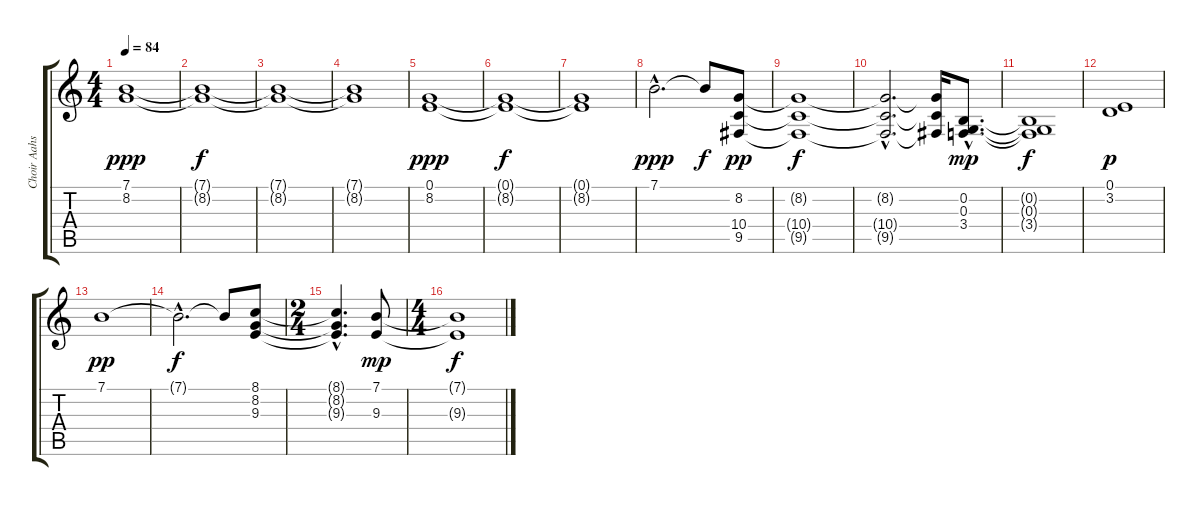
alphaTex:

\track ("Choir Aahs" "Choir Aahs") {instrument choiraahs}
\staff {score tabs}
\tuning (E4 B3 G3 D3 A2 E2) {hide}
\ts (4 4)
\tempo 84
\clef g2
\ks c
(7.1 8.2).1{dy ppp volume 12} |
(7.1{t} 8.2{t}).1{dy f} |
(7.1{t} 8.2{t}).1 |
(7.1{t} 8.2{t}).1 |
(0.1 8.2).1{dy ppp} |
(0.1{t} 8.2{t}).1{dy f} |
(0.1{t} 8.2{t}).1 |
7.1{hac}.2{d dy ppp} 7.1{t}.8{dy f} (8.2 10.4 9.5).8{dy pp} |
(8.2{t} 10.4{t} 9.5{t}).1{dy f} |
(8.2{hac t} 10.4{hac t} 9.5{hac t}).2{d} (8.2{t} 10.4{t} 9.5{t}).16 (0.2{hac} 0.3{hac} 3.4{hac}).8{d dy mp volume 10} |
(0.2{t} 0.3{t} 3.4{t}).1{dy f} |
(0.1 3.2).1{dy p volume 10} |
7.1.1{dy pp} |
7.1{hac t}.2{d dy f} 7.1{t}.8 (8.1 8.2 9.3).8{volume 13} |
\ts (2 4)
(8.1{hac t} 8.2{hac t} 9.3{hac t}).4{d} (7.1 9.3).8{dy mp volume 12} |
\ts (4 4)
(7.1{t} 9.3{t}).1{dy f}
